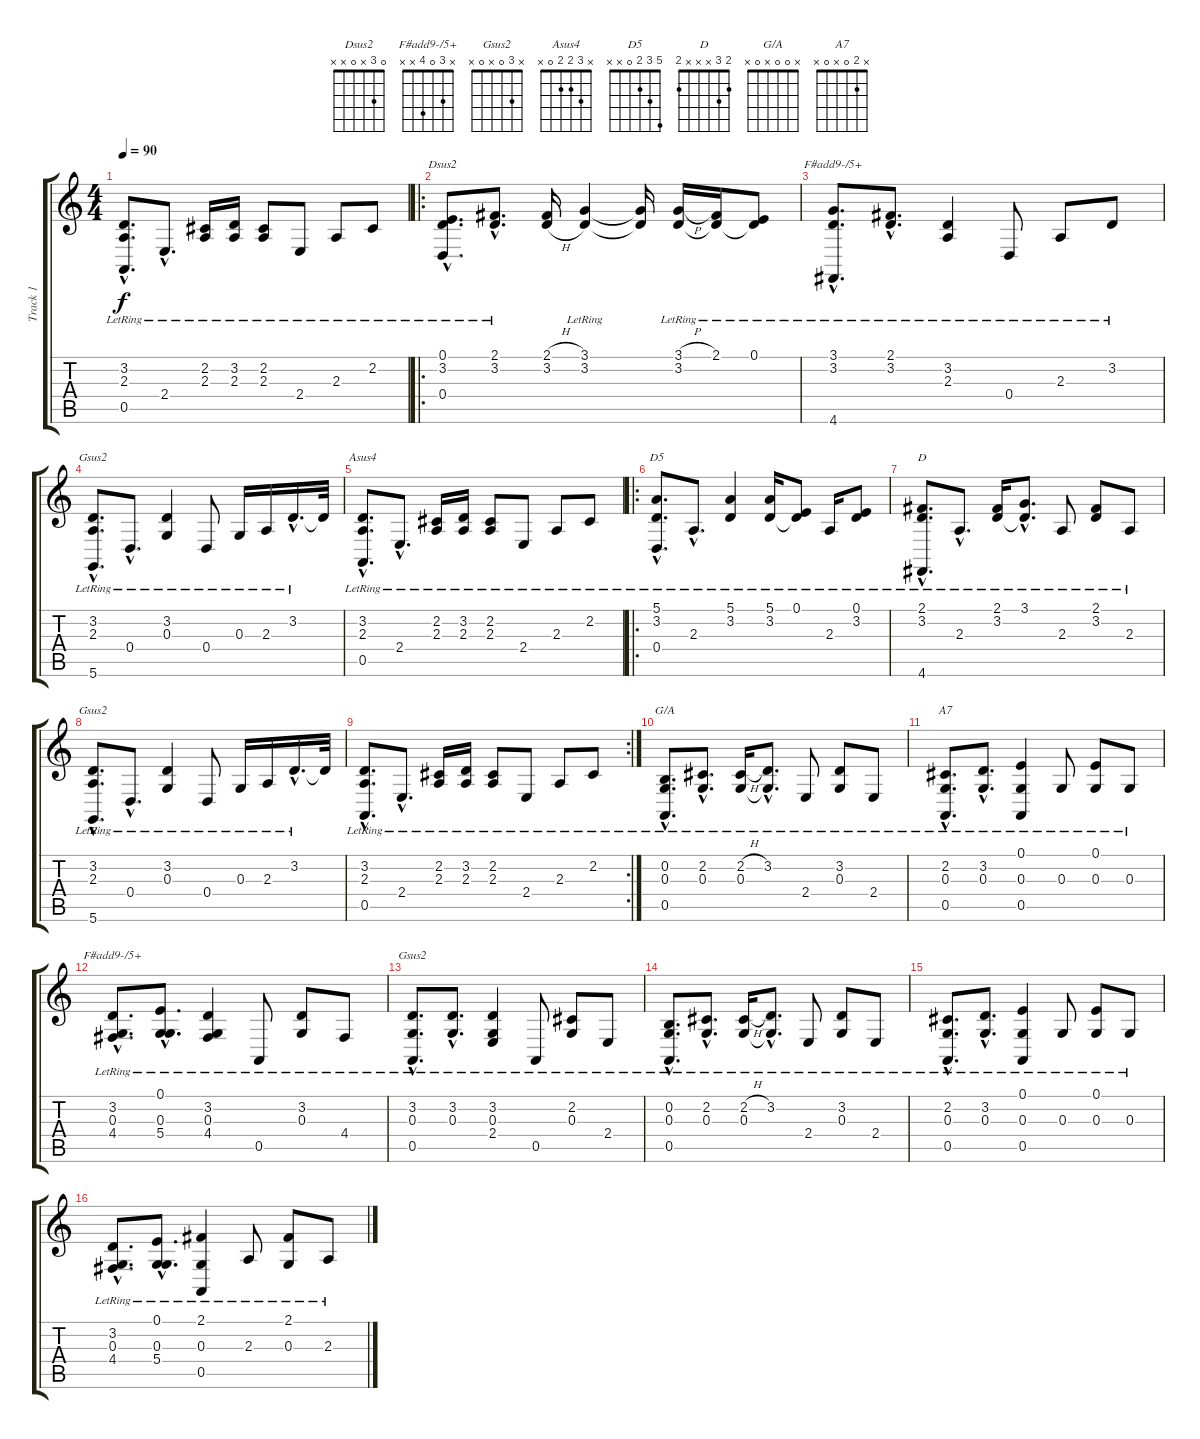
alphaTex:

\track ("Track 1" "Track 1") {instrument acousticgrandpiano}
\staff {score tabs}
\tuning (E4 B3 G3 D3 A2 D2) {hide}
\chord ("Dsus2" 0 3 x 0 x x)
\chord ("F#add9-/5+" 3 3 x x x 2)
\chord ("Gsus2" x 3 2 x x 3)
\chord ("Asus4" x 3 2 2 0 x)
\chord ("D5" 5 3 2 0 x x)
\chord ("D" 2 3 x x x 2)
\chord ("Gsus2" x 3 2 0 x 3)
\chord ("G/A" x 0 0 x 0 x)
\chord ("A7" x 2 0 x 0 x)
\chord ("F#add9-/5+" x 3 0 4 x x)
\chord ("Gsus2" x 3 0 x 0 x)
\ts (4 4)
\tempo 90
\clef g2
\ks c
(3.2{hac lr} 2.3{hac lr} 0.5{hac lr}).8{d dy f} 2.4{hac lr}.8{d} (2.2{lr} 2.3{lr}).16 (3.2{lr} 2.3{lr}).16 (2.2{lr} 2.3{lr}).8 2.4{lr}.8 2.3{lr}.8 2.2{lr}.8 |
\ro
(0.1{hac lr} 3.2{hac lr} 0.4{hac lr}).8{d ch "Dsus2"} (2.1{hac lr} 3.2{hac lr}).8{d} (2.1{h} 3.2{h}).16 (3.1{lr} 3.2{lr}).4 (3.1{t} 3.2{t}).16 (3.1{h} 3.2{lr}).16 (2.1{lr} 3.2{t}).16 (0.1{lr} 3.2{t}).8 |
(3.1{hac lr} 3.2{hac lr} 4.6{hac lr}).8{d ch "F#add9-/5+"} (2.1{hac lr} 3.2{hac lr}).8{d} (3.2{lr} 2.3{lr}).4 0.4{lr}.8 2.3{lr}.8 3.2{lr}.8 |
(3.2{hac lr} 2.3{hac lr} 5.6{hac lr}).8{d ch "Gsus2"} 0.4{hac lr}.8{d} (3.2{lr} 0.3{lr}).4 0.4{lr}.8 0.3{lr}.16 2.3{lr}.16 3.2{hac lr}.16{d} 3.2{t}.32 |
(3.2{hac lr} 2.3{hac lr} 0.5{hac lr}).8{d ch "Asus4"} 2.4{hac lr}.8{d} (2.2{lr} 2.3{lr}).16 (3.2{lr} 2.3{lr}).16 (2.2{lr} 2.3{lr}).8 2.4{lr}.8 2.3{lr}.8 2.2{lr}.8 |
\ro
(5.1{hac lr} 3.2{hac lr} 0.4{hac lr}).8{d ch "D5"} 2.3{hac lr}.8{d} (5.1{lr} 3.2{lr}).4 (5.1{lr} 3.2{lr}).16 (0.1{lr} 3.2{t}).8 2.3{lr}.16 (0.1{lr} 3.2{lr}).8 |
(2.1{hac lr} 3.2{hac lr} 4.6{hac lr}).8{d ch "D"} 2.3{hac lr}.8{d} (2.1{lr} 3.2{lr}).16 (3.1{hac lr} 3.2{hac t}).8{d} 2.3{lr}.8 (2.1{lr} 3.2{lr}).8 2.3{lr}.8 |
(3.2{hac lr} 2.3{hac lr} 5.6{hac lr}).8{d ch "Gsus2"} 0.4{hac lr}.8{d} (3.2{lr} 0.3{lr}).4 0.4{lr}.8 0.3{lr}.16 2.3{lr}.16 3.2{hac lr}.16{d} 3.2{t}.32 |
\rc 2
(3.2{hac lr} 2.3{hac lr} 0.5{hac lr}).8{d} 2.4{hac lr}.8{d} (2.2{lr} 2.3{lr}).16 (3.2{lr} 2.3{lr}).16 (2.2{lr} 2.3{lr}).8 2.4{lr}.8 2.3{lr}.8 2.2{lr}.8 |
(0.2{hac lr} 0.3{hac lr} 0.5{hac lr}).8{d ch "G/A"} (2.2{hac lr} 0.3{hac lr}).8{d} (2.2{h} 0.3{lr}).16 (3.2{hac lr} 0.3{hac t}).8{d} 2.4{lr}.8 (3.2{lr} 0.3{lr}).8 2.4{lr}.8 |
(2.2{hac lr} 0.3{hac lr} 0.5{hac lr}).8{d ch "A7"} (3.2{hac lr} 0.3{hac lr}).8{d} (0.1{lr} 0.3{lr} 0.5{lr}).4 0.3{lr}.8 (0.1{lr} 0.3{lr}).8 0.3{lr}.8 |
(3.2{hac lr} 0.3{hac lr} 4.4{hac lr}).8{d ch "F#add9-/5+"} (0.1{hac lr} 0.3{hac lr} 5.4{hac lr}).8{d} (3.2{lr} 0.3{lr} 4.4{lr}).4 0.5{lr}.8 (3.2{lr} 0.3{lr}).8 4.4{lr}.8 |
(3.2{hac lr} 0.3{hac lr} 0.5{hac lr}).8{d ch "Gsus2"} (3.2{hac lr} 0.3{hac lr}).8{d} (3.2{lr} 0.3{lr} 2.4{lr}).4 0.5{lr}.8 (2.2{lr} 0.3{lr}).8 2.4{lr}.8 |
(0.2{hac lr} 0.3{hac lr} 0.5{hac lr}).8{d} (2.2{hac lr} 0.3{hac lr}).8{d} (2.2{h} 0.3{lr}).16 (3.2{hac lr} 0.3{hac t}).8{d} 2.4{lr}.8 (3.2{lr} 0.3{lr}).8 2.4{lr}.8 |
(2.2{hac lr} 0.3{hac lr} 0.5{hac lr}).8{d} (3.2{hac lr} 0.3{hac lr}).8{d} (0.1{lr} 0.3{lr} 0.5{lr}).4 0.3{lr}.8 (0.1{lr} 0.3{lr}).8 0.3{lr}.8 |
(3.2{hac lr} 0.3{hac lr} 4.4{hac lr}).8{d} (0.1{hac lr} 0.3{hac lr} 5.4{hac lr}).8{d} (2.1{lr} 0.3{lr} 0.5{lr}).4 2.3{lr}.8 (2.1{lr} 0.3{lr}).8 2.3{lr}.8
